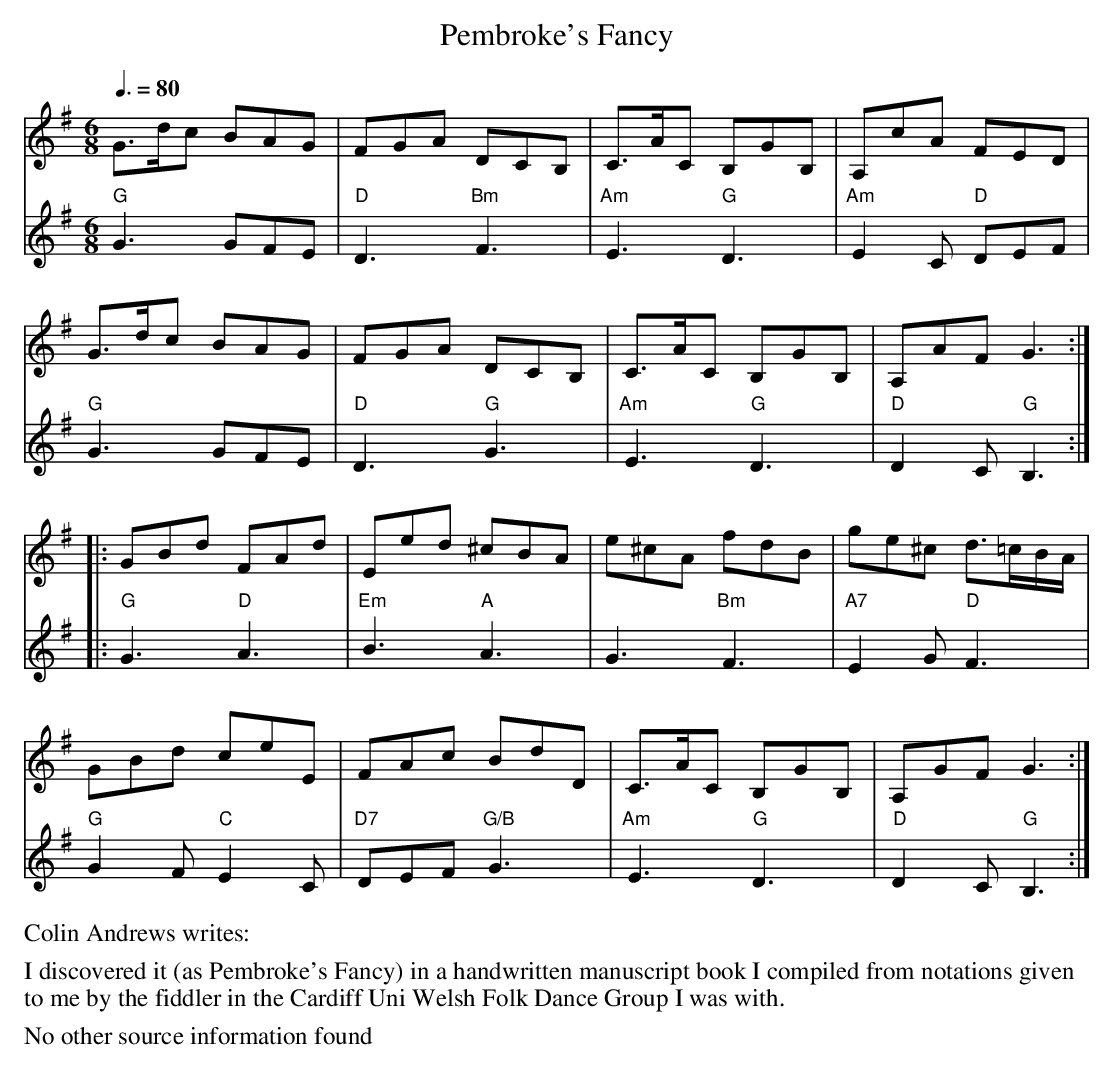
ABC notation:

X:1
T: Pembroke's Fancy
M: 6/8
L: 1/8
Q: 3/8=80
K: G
V:1
V:2
V:1
G>dc BAG| FGA DCB, | C>AC B,GB, | A,cA FED |
G>dc BAG| FGA DCB, | C>AC B,GB, | A,AF G3::
GBd FAd |Eed ^cBA |e^cA fdB |ge^c d3/2=c/B/A/|
GBd ceE |FAc BdD |C>AC B,GB, |A,GF G3 :|
V:2
"G"G3 GFE | "D"D3"Bm"F3 |"Am"E3 "G"D3 | "Am"E2C "D"DEF |\
"G"G3 GFE|"D"D3 "G"G3 |"Am"E3 "G"D3 | "D"D2C "G"B,3::
"G"G3 "D"A3 | "Em"B3 "A"A3 |G3 "Bm"F3 |"A7"E2G "D"F3 |
"G"G2F"C"E2C |"D7"DEF "G/B"G3 | "Am"E3 "G"D3 | "D"D2C  "G"B,3:|
%%text Colin Andrews writes:
%%begintext fill
I discovered it (as
Pembroke's Fancy) in a handwritten manuscript book I compiled from
notations given to me by the fiddler in the Cardiff Uni  Welsh Folk Dance
Group  I was with.
